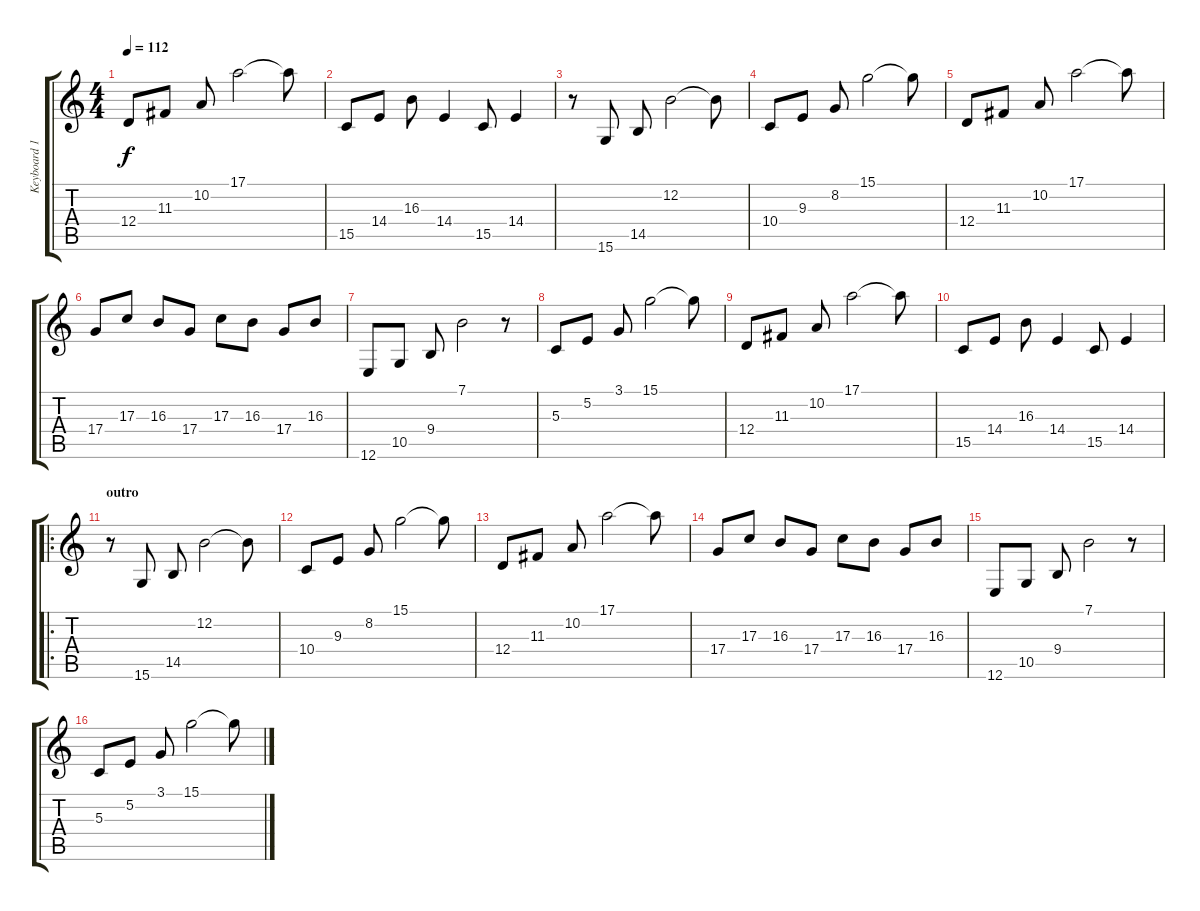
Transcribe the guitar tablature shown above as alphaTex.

\track ("Keyboard 1" "Keyboard 1") {instrument honkytonkpiano}
\staff {score tabs}
\tuning (E4 B3 G3 D3 A2 E2) {hide}
\ts (4 4)
\tempo 112
\clef g2
\ks c
12.4.8{dy f} 11.3.8 10.2.8 17.1.2 17.1{t}.8 |
15.5.8 14.4.8 16.3.8 14.4.4 15.5.8 14.4.4 |
r.8 15.6.8 14.5.8 12.2.2 12.2{t}.8 |
10.4.8 9.3.8 8.2.8 15.1.2 15.1{t}.8 |
12.4.8 11.3.8 10.2.8 17.1.2 17.1{t}.8 |
17.4.8 17.3.8 16.3.8 17.4.8 17.3.8 16.3.8 17.4.8 16.3.8 |
12.6.8 10.5.8 9.4.8 7.1.2 r.8 |
5.3.8 5.2.8 3.1.8 15.1.2 15.1{t}.8 |
12.4.8 11.3.8 10.2.8 17.1.2 17.1{t}.8 |
15.5.8 14.4.8 16.3.8 14.4.4 15.5.8 14.4.4 |
\ro
\section ("" "outro")
r.8 15.6.8 14.5.8 12.2.2 12.2{t}.8 |
10.4.8 9.3.8 8.2.8 15.1.2 15.1{t}.8 |
12.4.8 11.3.8 10.2.8 17.1.2 17.1{t}.8 |
17.4.8 17.3.8 16.3.8 17.4.8 17.3.8 16.3.8 17.4.8 16.3.8 |
12.6.8 10.5.8 9.4.8 7.1.2 r.8 |
5.3.8 5.2.8 3.1.8 15.1.2 15.1{t}.8
